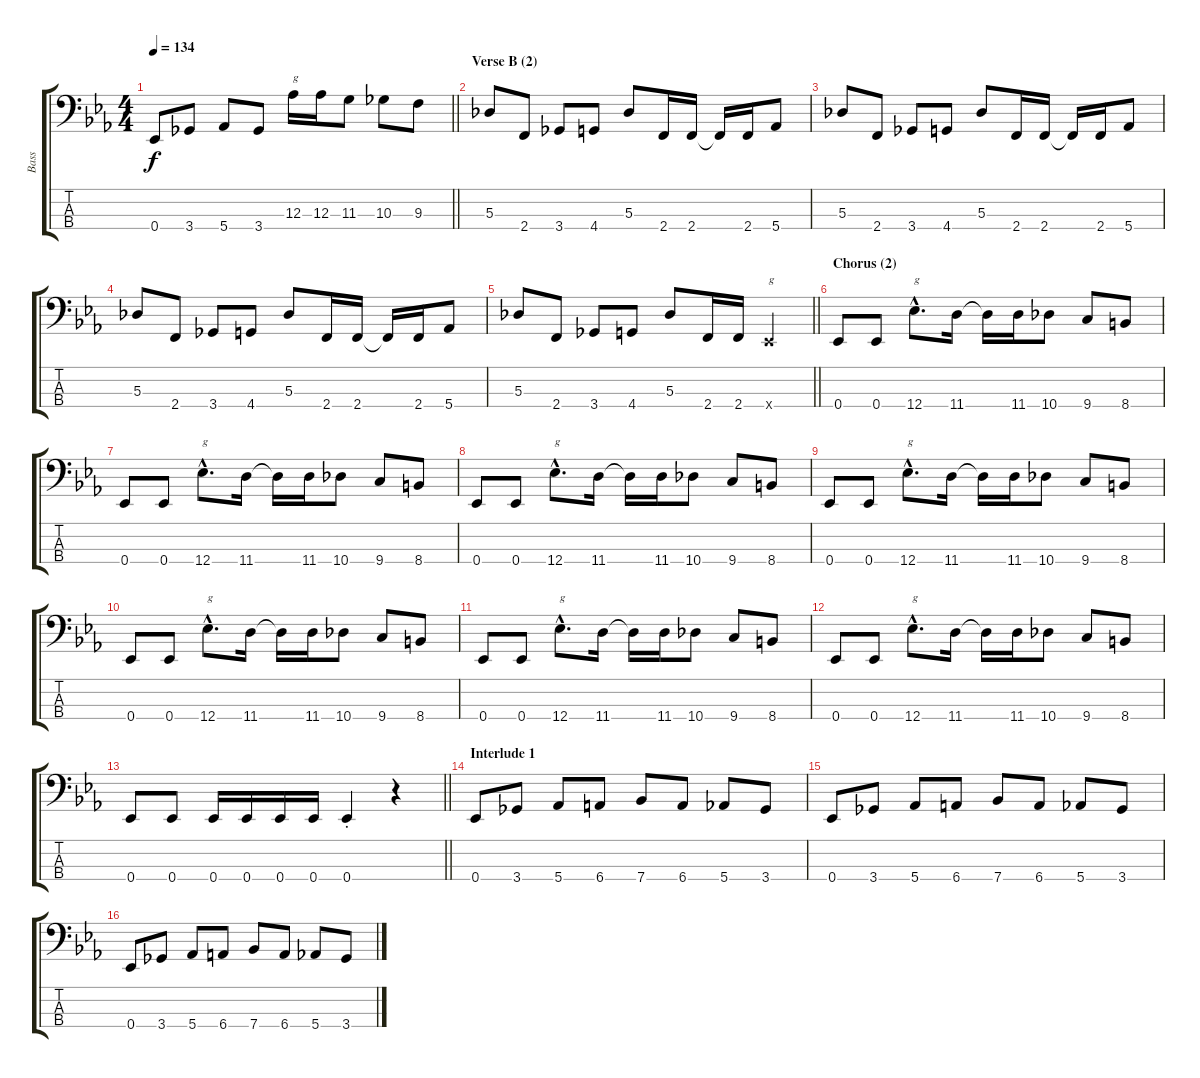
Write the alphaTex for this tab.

\track ("Bass" "Bass") {instrument electricbasspick}
\staff {score tabs}
\tuning (Gb2 Db2 Ab1 Eb1) {hide}
\ts (4 4)
\tempo 134
\clef f4
\barLineRight lightlight
\ks eb
0.4.8{dy f} 3.4.8 5.4.8 3.4.8 12.3.16{txt "g"} 12.3.16 11.3.8 10.3.8 9.3.8 |
\section ("" "Verse B (2)")
5.3.8 2.4.8 3.4.8 4.4.8 5.3.8 2.4.16 2.4.16 2.4{t}.16 2.4.16 5.4.8 |
5.3.8 2.4.8 3.4.8 4.4.8 5.3.8 2.4.16 2.4.16 2.4{t}.16 2.4.16 5.4.8 |
5.3.8 2.4.8 3.4.8 4.4.8 5.3.8 2.4.16 2.4.16 2.4{t}.16 2.4.16 5.4.8 |
\barLineRight lightlight
5.3.8 2.4.8 3.4.8 4.4.8 5.3.8 2.4.16 2.4.16 0.4{x}.4{txt "g"} |
\section ("" "Chorus (2)")
0.4.8 0.4.8 12.4{hac}.8{d txt "g"} 11.4.16 11.4{t}.16 11.4.16 10.4.8 9.4.8 8.4.8 |
0.4.8 0.4.8 12.4{hac}.8{d txt "g"} 11.4.16 11.4{t}.16 11.4.16 10.4.8 9.4.8 8.4.8 |
0.4.8 0.4.8 12.4{hac}.8{d txt "g"} 11.4.16 11.4{t}.16 11.4.16 10.4.8 9.4.8 8.4.8 |
0.4.8 0.4.8 12.4{hac}.8{d txt "g"} 11.4.16 11.4{t}.16 11.4.16 10.4.8 9.4.8 8.4.8 |
0.4.8 0.4.8 12.4{hac}.8{d txt "g"} 11.4.16 11.4{t}.16 11.4.16 10.4.8 9.4.8 8.4.8 |
0.4.8 0.4.8 12.4{hac}.8{d txt "g"} 11.4.16 11.4{t}.16 11.4.16 10.4.8 9.4.8 8.4.8 |
0.4.8 0.4.8 12.4{hac}.8{d txt "g"} 11.4.16 11.4{t}.16 11.4.16 10.4.8 9.4.8 8.4.8 |
\barLineRight lightlight
0.4.8 0.4.8 0.4.16 0.4.16 0.4.16 0.4.16 0.4{st}.4 r.4 |
\section ("" "Interlude 1")
0.4.8 3.4.8 5.4.8 6.4.8 7.4.8 6.4.8 5.4.8 3.4.8 |
0.4.8 3.4.8 5.4.8 6.4.8 7.4.8 6.4.8 5.4.8 3.4.8 |
0.4.8 3.4.8 5.4.8 6.4.8 7.4.8 6.4.8 5.4.8 3.4.8
